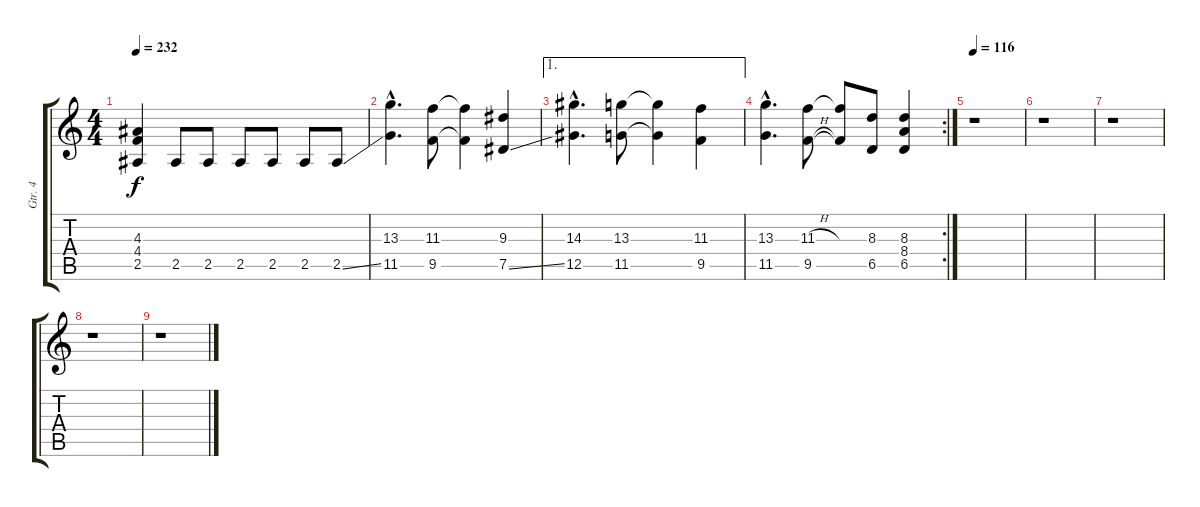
\track ("Gtr. 4" "Gtr. 4") {instrument distortionguitar}
\staff {score tabs}
\tuning (Eb4 Bb3 Gb3 Db3 Ab2 Eb2) {hide}
\ts (4 4)
\tempo 232
\clef g2
\ks c
(4.3 4.4 2.5).4{dy f} 2.5.8{instrument electricguitarmuted} 2.5.8 2.5.8 2.5.8 2.5.8 2.5{ss}.8 |
(13.3{hac} 11.5{hac}).4{d instrument distortionguitar} (11.3 9.5).8 (11.3{t} 9.5{t}).4 (9.3 7.5{ss}).4 |
\ae 1
(14.3{hac} 12.5{hac}).4{d} (13.3 11.5).8 (13.3{t} 11.5{t}).4 (11.3 9.5).4 |
\rc 2
(13.3{hac} 11.5{hac}).4{d} (11.3{h} 9.5{h}).8 (11.3{t} 9.5{t}).8 (8.3 6.5).8 (8.3 8.4 6.5).4 |
\tempo 116
r.1 |
r.1 |
r.1 |
r.1 |
r.1
